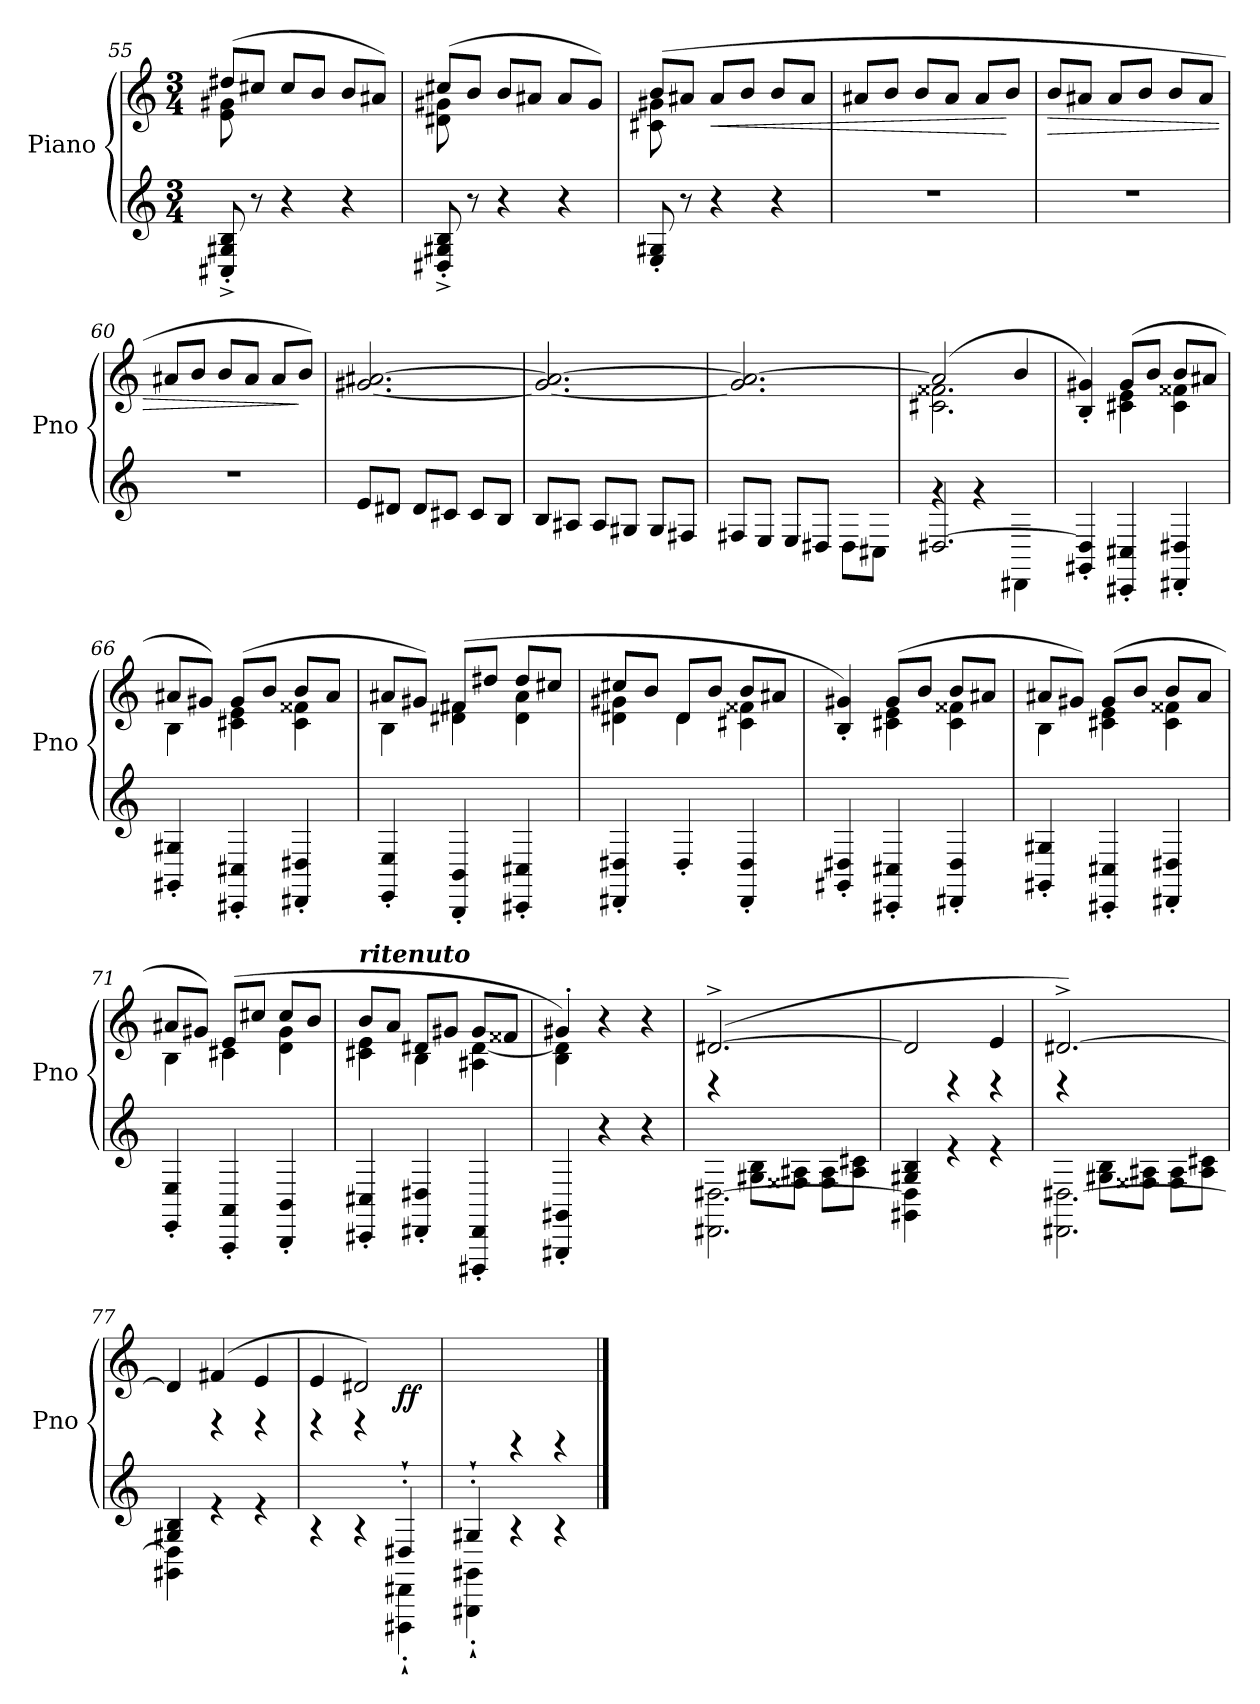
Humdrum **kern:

**kern	**kern	**dynam
*part1	*part1	*part1
*staff2	*staff1	*staff1/2
*I"Piano	*	*
*I'Pno	*	*
*clefG2	*clefG2	*
*k[]	*k[]	*
*M3/4	*M3/4	*
=55	=55	=55
*	*^	*
8C#X/^' 8G#X/^' 8B/^'	(8dd#X/L	8e\ 8g#X\	.
8r	8cc#X/J	2ryy	.
4r	8cc#/L	.	.
.	8b/J	.	.
4r	8b/L	.	.
.	8a#X/J)	8ryy	.
=56	=56	=56	=56
8D#X/^' 8G#X/^' 8B/^'	(8cc#X/L	8d#X\ 8g#X\	.
8r	8b/J	2ryy	.
4r	8b/L	.	.
.	8a#X/J	.	.
4r	8a#/L	.	.
.	8g#/J)	8ryy	.
!!LO:LB:g=z	!!
=57	=57	=57	=57
8E/' 8G#X/'	(8b/L	8c#X\ 8g#X\	.
8r	8a#X/J	2ryy	.
!	!	!	!LO:HP:b
4r	8a#/L	.	<
.	8b/J	.	.
4r	8b/L	.	.
.	8a#/J	8ryy	.
*	*v	*v	*
=58	=58	=58
2.r	8a#X/L	.
.	8b/J	.
.	8b/L	.
.	8a#/J	.
.	8a#/L	.
.	8b/J	[
=59	=59	=59
!	!	!LO:HP:b
2.r	8b/L	>
.	8a#X/J	.
.	8a#/L	.
.	8b/J	.
.	8b/L	.
.	8a#/J	.
=60	=60	=60
2.r	8a#X/L	.
.	8b/J	.
.	8b/L	.
.	8a#/J	.
.	8a#/L	.
.	8b/J)	]
=61	=61	=61
8e/L	[2.g#X/ [2.a#X/	.
8d#X/J	.	.
8d#/L	.	.
8c#X/J	.	.
8c#/L	.	.
8B/J	.	.
=62	=62	=62
8B/L	2.g#/_ 2.a#/_	.
8A#X/J	.	.
8A#/L	.	.
8G#X/J	.	.
8G#/L	.	.
8F#X/J	.	.
!!LO:LB:g=z
=63	=63	=63
8F#X/L	2.g#/] 2.a#/_	.
8E/J	.	.
8E/L	.	.
8D#X/J	.	.
8D#\L	.	.
8C#X\J	.	.
=64	=64	=64
*^	*^	*
[2.D#X/	4rg	(2a#/]	2.c#X\ 2.f##X\	.
.	4rg	.	.	.
.	4DD#X\	4b/	.	.
*v	*v	*	*	*
=65	=65	=65	=65
4GG#X/' 4D#/]'	4B/' 4g#X/')	4ryy	.
4CC#X/' 4C#X/'	(8g#/L	4c#X\ 4e\	.
.	8b/J	.	.
4DD#X/' 4D#X/'	8b/L	4c#\ 4f##X\	.
.	8a#X/J	.	.
=66	=66	=66	=66
4GG#X/' 4G#X/'	8a#X/L	4B\	.
.	8g#X/J)	.	.
4CC#X/' 4C#X/'	(>8g#/L	4c#X\ 4e\	.
.	8b/J	.	.
4DD#X/' 4D#X/'	8b/L	4c#\ 4f##X\	.
.	8a#/J	.	.
=67	=67	=67	=67
4EE/' 4E/'	8a#X/L	4B\	.
.	8g#X/J)	.	.
4BBB/' 4BB/'	(8f#X/L	4d#X\ 4f#X\	.
.	8dd#X/J	.	.
4CC#X/' 4C#X/'	8dd#/L	4d#\ 4a#\	.
.	8cc#X/J	.	.
!!LO:LB:g=z	!!
=68	=68	=68	=68
4DD#X/' 4D#X/'	8cc#X/L	4d#X\ 4g#X\	.
.	8b/J	.	.
4D#'/	8d#/L	4d#\	.
.	8b/J	.	.
4DD#/' 4D#/'	8b/L	4c#X\ 4f##X\	.
.	8a#X/J	.	.
=69	=69	=69	=69
4GG#X/' 4D#X/'	4B/' 4g#X/')	4ryy	.
4CC#X/' 4C#X/'	(8g#/L	4c#X\ 4e\	.
.	8b/J	.	.
4DD#X/' 4D#/'	8b/L	4c#\ 4f##X\	.
.	8a#X/J	.	.
!!LO:LB:g=z	!!
=70	=70	=70	=70
4GG#X/' 4G#X/'	8a#X/L	4B\	.
.	8g#X/J)	.	.
4CC#X/' 4C#X/'	(>8g#/L	4c#X\ 4e\	.
.	8b/J	.	.
4DD#X/' 4D#X/'	8b/L	4c#\ 4f##X\	.
.	8a#/J	.	.
=71	=71	=71	=71
4EE/' 4E/'	8a#X/L	4B\	.
.	8g#X/J)	.	.
4AAA/' 4AA/'	(8e/L	4c#X\	.
.	8cc#X/J	.	.
4BBB/' 4BB/'	8cc#/L	4d\ 4g#\	.
.	8b/J	.	.
=72	=72	=72	=72
!	!LO:TX:a:Bi:t=ritenuto	!	!
4CC#X/' 4C#X/'	8b/L	4c#X\ 4e\	.
.	8a/J	.	.
4DD#X/' 4D#X/'	8d#X/L	4B\	.
.	8g#X/J	.	.
4DDD#X/' 4DD#/'	8g#/L	4A#X\ [4d#\	.
.	8f##X/J	.	.
=73	=73	=73	=73
4GGG#X/' 4GG#X/'	4g#X'/)	4B\ 4d#\]	.
4r	4r	2ryy	.
4r	4r	.	.
!!LO:LB:g=z
=74	=74	=74	=74
*^	*	*^	*
4ryy	2.DD#X\ [2.D#X\	([2.d#X^/	4rD	2ryy	.
8G#X\ 8B\L	.	.	2ryy	.	.
8F##X\ 8A#X\J	.	.	.	.	.
!	!	!	!	!	!LO:DY:a
8F##\ 8A#\L	.	.	.	4ryy	other-dynamics
8A#\ 8c#X\J	.	.	.	.	.
*	*	*	*v	*v	*
=75	=75	=75	=75	=75
4G#X/ 4B/	4GG#X\ 4D#\]	2d#/]	4ryy	.
2ryy	4re	.	4rD	.
.	4re	4e/	4rD	.
=76	=76	=76	=76	=76
4ryy	2.DD#X\ [2.D#X\	[2.d#X^/)	4rD	.
8G#X\ 8B\L	.	.	2ryy	.
8F##X\ 8A#X\J	.	.	.	.
8F##\ 8A#\L	.	.	.	.
8A#\ 8c#X\J	.	.	.	.
=77	=77	=77	=77	=77
4G#X/ 4B/	4GG#X\ 4D#\]	4d#/]	4ryy	.
2ryy	4re	(>4f#X/	4rD	.
.	4re	4e/	4rD	.
=78	=78	=78	=78	=78
2ryy	4rA	4e/	4rD	.
.	4rA	2d#X/)	4rD	.
!	!	!	!	!LO:DY:b
4D#X`'/	4DDD#X\`' 4DD#X\`'	.	4ryy	ff
*	*	*v	*v	*
=79	=79	=79	=79
4G#X`'/	4GGG#X\`' 4GG#X\`'	4ryy	.
2ryy	4rA	4rGG	.
.	4rA	4rGG	.
*v	*v	*	*
==	==	==
*-	*-	*-
